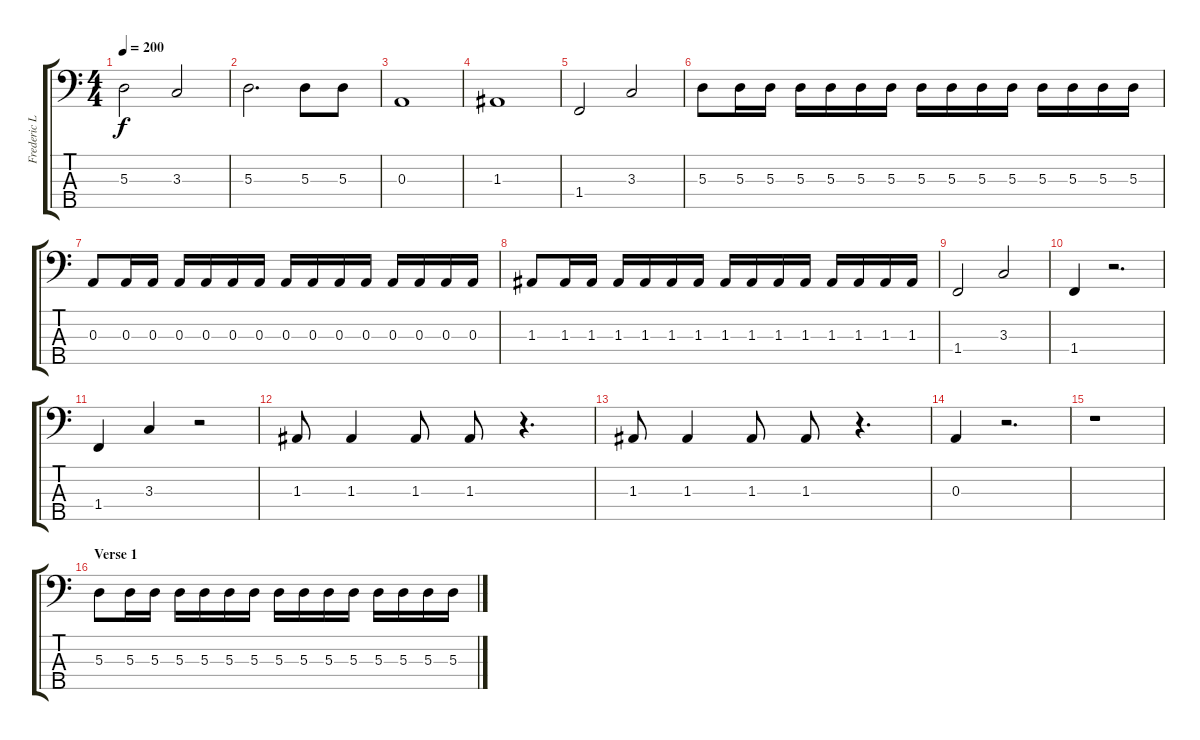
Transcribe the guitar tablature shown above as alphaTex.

\track ("Frederic Leclercq | Bass" "Frederic L") {instrument electricbassfinger}
\staff {score tabs}
\tuning (G2 D2 A1 E1 B0) {hide}
\ts (4 4)
\tempo 200
\clef f4
\ks c
5.3.2{dy f} 3.3.2 |
5.3.2{d} 5.3.8 5.3.8 |
0.3.1 |
1.3.1 |
1.4.2 3.3.2 |
5.3.8 5.3.16 5.3.16 5.3.16 5.3.16 5.3.16 5.3.16 5.3.16 5.3.16 5.3.16 5.3.16 5.3.16 5.3.16 5.3.16 5.3.16 |
0.3.8 0.3.16 0.3.16 0.3.16 0.3.16 0.3.16 0.3.16 0.3.16 0.3.16 0.3.16 0.3.16 0.3.16 0.3.16 0.3.16 0.3.16 |
1.3.8 1.3.16 1.3.16 1.3.16 1.3.16 1.3.16 1.3.16 1.3.16 1.3.16 1.3.16 1.3.16 1.3.16 1.3.16 1.3.16 1.3.16 |
1.4.2 3.3.2 |
1.4.4 r.2{d} |
1.4.4 3.3.4 r.2 |
1.3.8 1.3.4 1.3.8 1.3.8 r.4{d} |
1.3.8 1.3.4 1.3.8 1.3.8 r.4{d} |
0.3.4 r.2{d} |
r.1 |
\section ("" "Verse 1")
5.3.8 5.3.16 5.3.16 5.3.16 5.3.16 5.3.16 5.3.16 5.3.16 5.3.16 5.3.16 5.3.16 5.3.16 5.3.16 5.3.16 5.3.16
